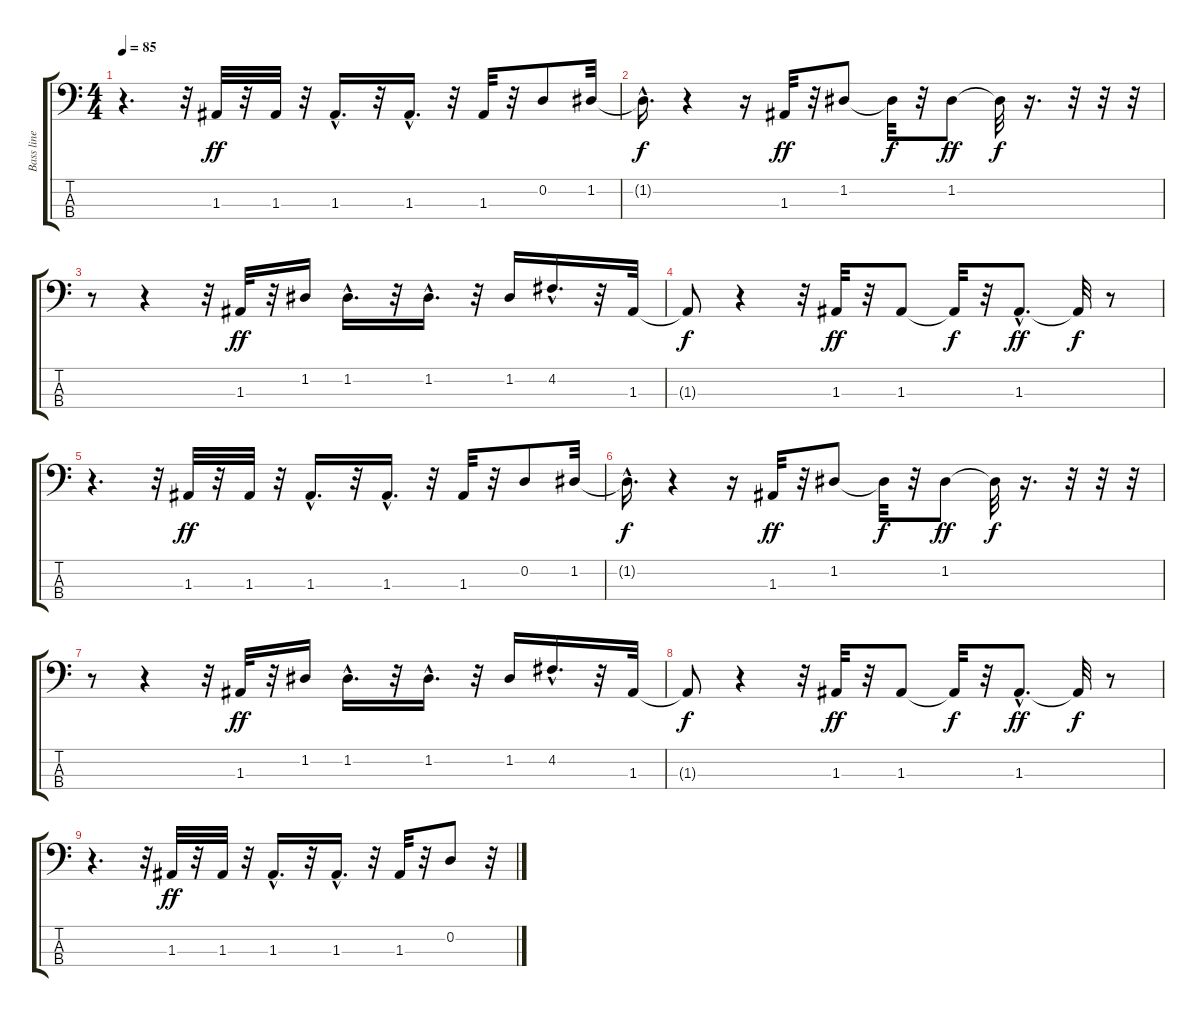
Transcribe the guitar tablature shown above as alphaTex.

\track ("Bass line" "Bass line") {instrument fretlessbass}
\staff {score tabs}
\tuning (G2 D2 A1 E1) {hide}
\ts (4 4)
\tempo 85
\clef f4
\ks c
r.4{d dy f} r.32 1.3.32{dy ff} r.32 1.3.32 r.32 1.3{hac}.16{d} r.32 1.3{hac}.16{d} r.32 1.3.32 r.32 0.2.8 1.2.32 |
1.2{hac t}.16{d dy f} r.4 r.16 1.3.32{dy ff} r.32 1.2.8 1.2{t}.32{dy f} r.32 1.2.8{dy ff} 1.2{t}.32{dy f} r.16{d} r.32 r.32 r.32 |
r.8 r.4 r.32 1.3.32{dy ff} r.32 1.2.16 1.2{hac}.16{d} r.32 1.2{hac}.16{d} r.32 1.2.16 4.2{hac}.16{d} r.32 1.3.32 |
1.3{t}.8{dy f} r.4 r.32 1.3.32{dy ff} r.32 1.3.8 1.3{t}.32{dy f} r.32 1.3{hac}.8{d dy ff} 1.3{t}.32{dy f} r.8 |
r.4{d} r.32 1.3.32{dy ff} r.32 1.3.32 r.32 1.3{hac}.16{d} r.32 1.3{hac}.16{d} r.32 1.3.32 r.32 0.2.8 1.2.32 |
1.2{hac t}.16{d dy f} r.4 r.16 1.3.32{dy ff} r.32 1.2.8 1.2{t}.32{dy f} r.32 1.2.8{dy ff} 1.2{t}.32{dy f} r.16{d} r.32 r.32 r.32 |
r.8 r.4 r.32 1.3.32{dy ff} r.32 1.2.16 1.2{hac}.16{d} r.32 1.2{hac}.16{d} r.32 1.2.16 4.2{hac}.16{d} r.32 1.3.32 |
1.3{t}.8{dy f} r.4 r.32 1.3.32{dy ff} r.32 1.3.8 1.3{t}.32{dy f} r.32 1.3{hac}.8{d dy ff} 1.3{t}.32{dy f} r.8 |
r.4{d} r.32 1.3.32{dy ff} r.32 1.3.32 r.32 1.3{hac}.16{d} r.32 1.3{hac}.16{d} r.32 1.3.32 r.32 0.2.8 r.32
